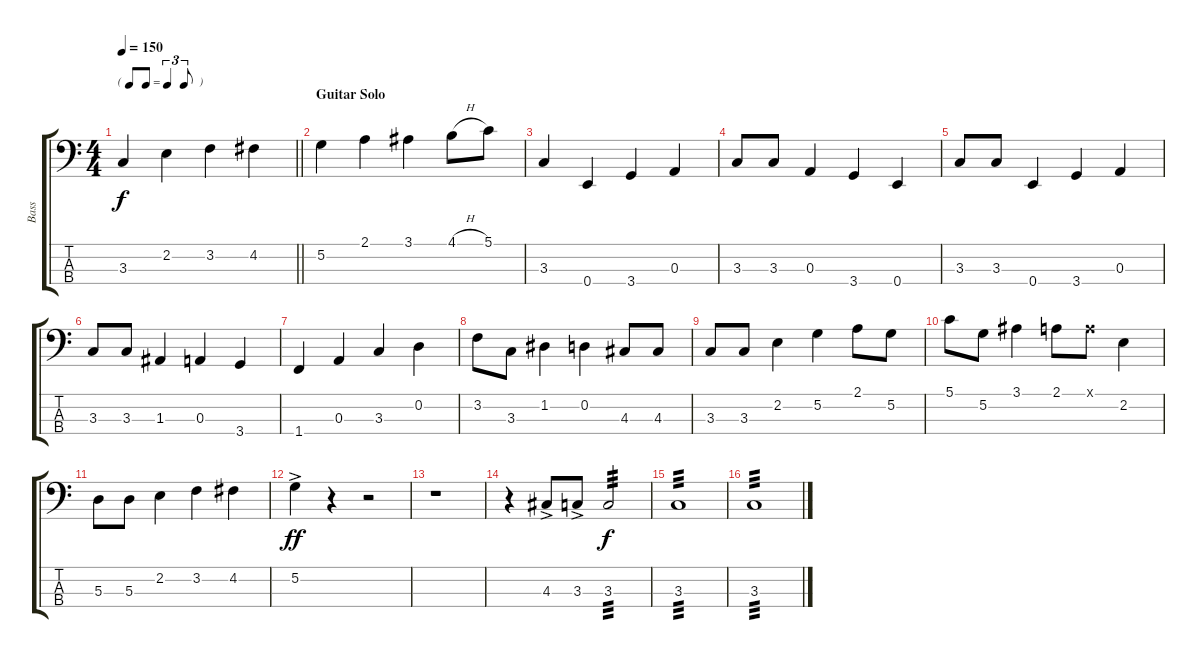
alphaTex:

\track ("Bass" "Bass") {instrument electricbasspick}
\staff {score tabs}
\tuning (G2 D2 A1 E1) {hide}
\ts (4 4)
\tf triplet8th
\tempo 150
\clef f4
\barLineRight lightlight
\ks c
3.3.4{dy f} 2.2.4 3.2.4 4.2.4 |
\section ("" "Guitar Solo")
5.2.4 2.1.4 3.1.4 4.1{h}.8 5.1.8 |
3.3.4 0.4.4 3.4.4 0.3.4 |
3.3.8 3.3.8 0.3.4 3.4.4 0.4.4 |
3.3.8 3.3.8 0.4.4 3.4.4 0.3.4 |
3.3.8 3.3.8 1.3.4 0.3.4 3.4.4 |
1.4.4 0.3.4 3.3.4 0.2.4 |
3.2.8 3.3.8 1.2.4 0.2.4 4.3.8 4.3.8 |
3.3.8 3.3.8 2.2.4 5.2.4 2.1.8 5.2.8 |
5.1.8 5.2.8 3.1.4 2.1.8 2.1{x}.8 2.2.4 |
5.3.8 5.3.8 2.2.4 3.2.4 4.2.4 |
5.2{ac}.4{dy ff} r.4 r.2 |
r.1 |
r.4 4.3{ac}.8 3.3{ac}.8 3.3.2{tp 3 dy f} |
3.3.1{tp 3} |
3.3.1{tp 3}
